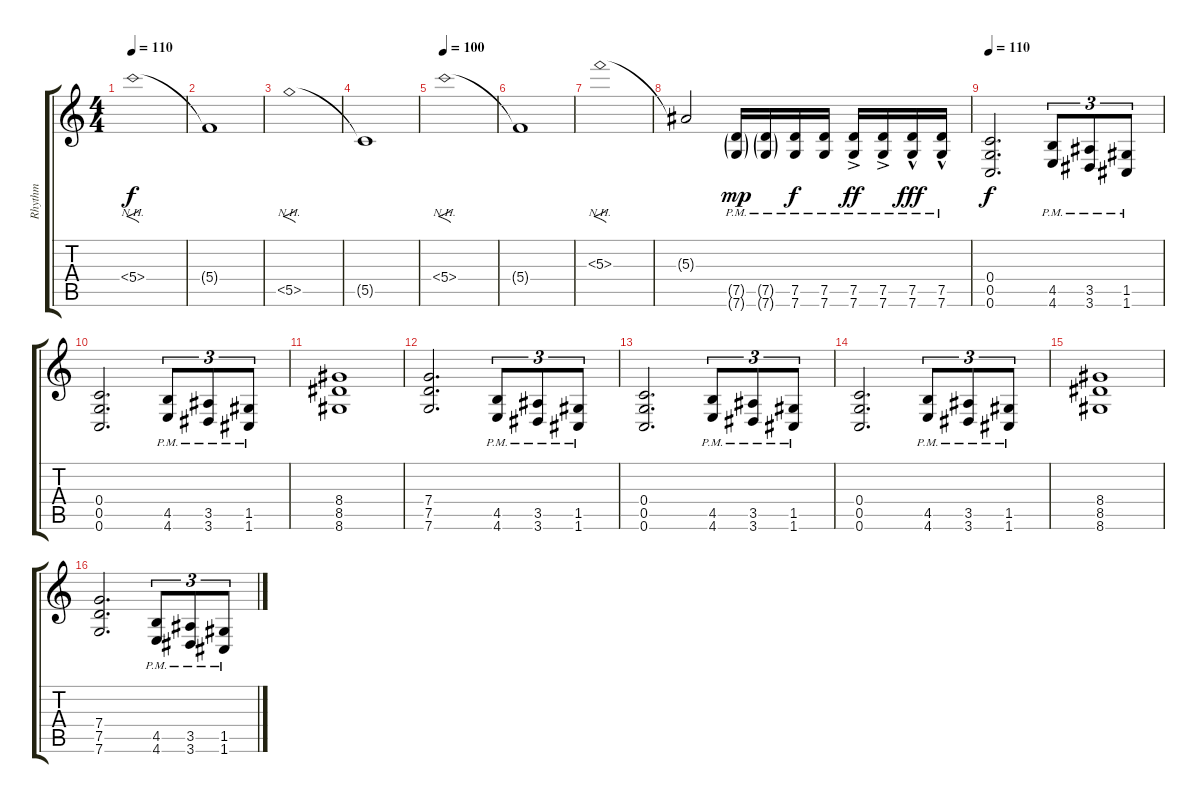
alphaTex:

\track ("Rhythm" "Rhythm") {instrument distortionguitar}
\staff {score tabs}
\tuning (D4 A3 F3 C3 G2 C2) {hide}
\ts (4 4)
\tempo 110
\tempo 100
\tempo 110
\clef g2
\ks c
5.4{nh}.1{f dy f instrument distortionguitar} |
5.4{t}.1 |
5.5{nh}.1{f} |
5.5{t}.1 |
\tempo 100
5.4{nh}.1{f} |
5.4{t}.1 |
5.3{nh}.1{f} |
5.3{t}.2 (7.5{g pm} 7.6{g pm}).16{dy mp} (7.5{g pm} 7.6{g pm}).16 (7.5{pm} 7.6{pm}).16{dy f} (7.5{pm} 7.6{pm}).16 (7.5{ac pm} 7.6{ac pm}).16{dy ff} (7.5{ac pm} 7.6{ac pm}).16 (7.5{hac pm} 7.6{hac pm}).16{dy fff} (7.5{hac pm} 7.6{hac pm}).16 |
\tempo 110
(0.4 0.5 0.6).2{d dy f} (4.5{pm} 4.6{pm}).8{tu (3 2)} (3.5{pm} 3.6{pm}).8{tu (3 2)} (1.5{pm} 1.6{pm}).8{tu (3 2)} |
(0.4 0.5 0.6).2{d} (4.5{pm} 4.6{pm}).8{tu (3 2)} (3.5{pm} 3.6{pm}).8{tu (3 2)} (1.5{pm} 1.6{pm}).8{tu (3 2)} |
(8.4 8.5 8.6).1 |
(7.4 7.5 7.6).2{d} (4.5{pm} 4.6{pm}).8{tu (3 2)} (3.5{pm} 3.6{pm}).8{tu (3 2)} (1.5{pm} 1.6{pm}).8{tu (3 2)} |
(0.4 0.5 0.6).2{d} (4.5{pm} 4.6{pm}).8{tu (3 2)} (3.5{pm} 3.6{pm}).8{tu (3 2)} (1.5{pm} 1.6{pm}).8{tu (3 2)} |
(0.4 0.5 0.6).2{d} (4.5{pm} 4.6{pm}).8{tu (3 2)} (3.5{pm} 3.6{pm}).8{tu (3 2)} (1.5{pm} 1.6{pm}).8{tu (3 2)} |
(8.4 8.5 8.6).1 |
(7.4 7.5 7.6).2{d} (4.5{pm} 4.6{pm}).8{tu (3 2)} (3.5{pm} 3.6{pm}).8{tu (3 2)} (1.5{pm} 1.6{pm}).8{tu (3 2)}
